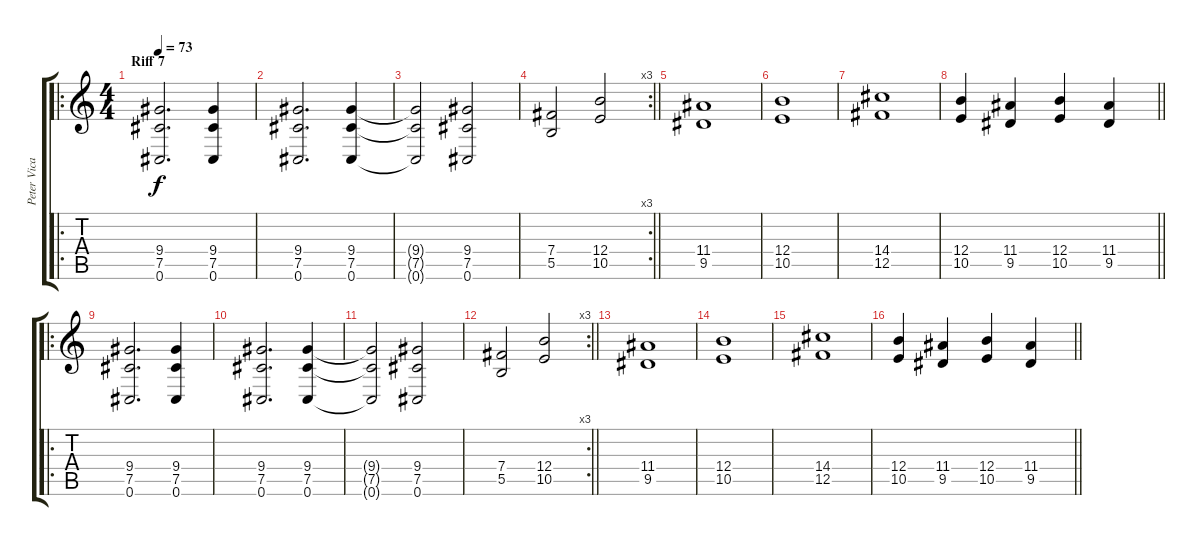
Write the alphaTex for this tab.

\track ("Peter Vicar" "Peter Vica") {instrument distortionguitar}
\staff {score tabs}
\tuning (Db4 Ab3 E3 B2 Gb2 Db2) {hide}
\ro
\ts (4 4)
\section ("" "Riff 7")
\tempo 73
\clef g2
\ks c
(9.4 7.5 0.6).2{d dy f} (9.4 7.5 0.6).4 |
(9.4 7.5 0.6).2{d} (9.4 7.5 0.6).4 |
(9.4{t} 7.5{t} 0.6{t}).2 (9.4 7.5 0.6).2 |
\rc 3
\barLineRight lightlight
(7.4 5.5).2 (12.4 10.5).2 |
(11.4 9.5).1 |
(12.4 10.5).1 |
(14.4 12.5).1 |
\barLineRight lightlight
(12.4 10.5).4 (11.4 9.5).4 (12.4 10.5).4 (11.4 9.5).4 |
\ro
(9.4 7.5 0.6).2{d} (9.4 7.5 0.6).4 |
(9.4 7.5 0.6).2{d} (9.4 7.5 0.6).4 |
(9.4{t} 7.5{t} 0.6{t}).2 (9.4 7.5 0.6).2 |
\rc 3
\barLineRight lightlight
(7.4 5.5).2 (12.4 10.5).2 |
(11.4 9.5).1 |
(12.4 10.5).1 |
(14.4 12.5).1 |
\barLineRight lightlight
(12.4 10.5).4 (11.4 9.5).4 (12.4 10.5).4 (11.4 9.5).4
